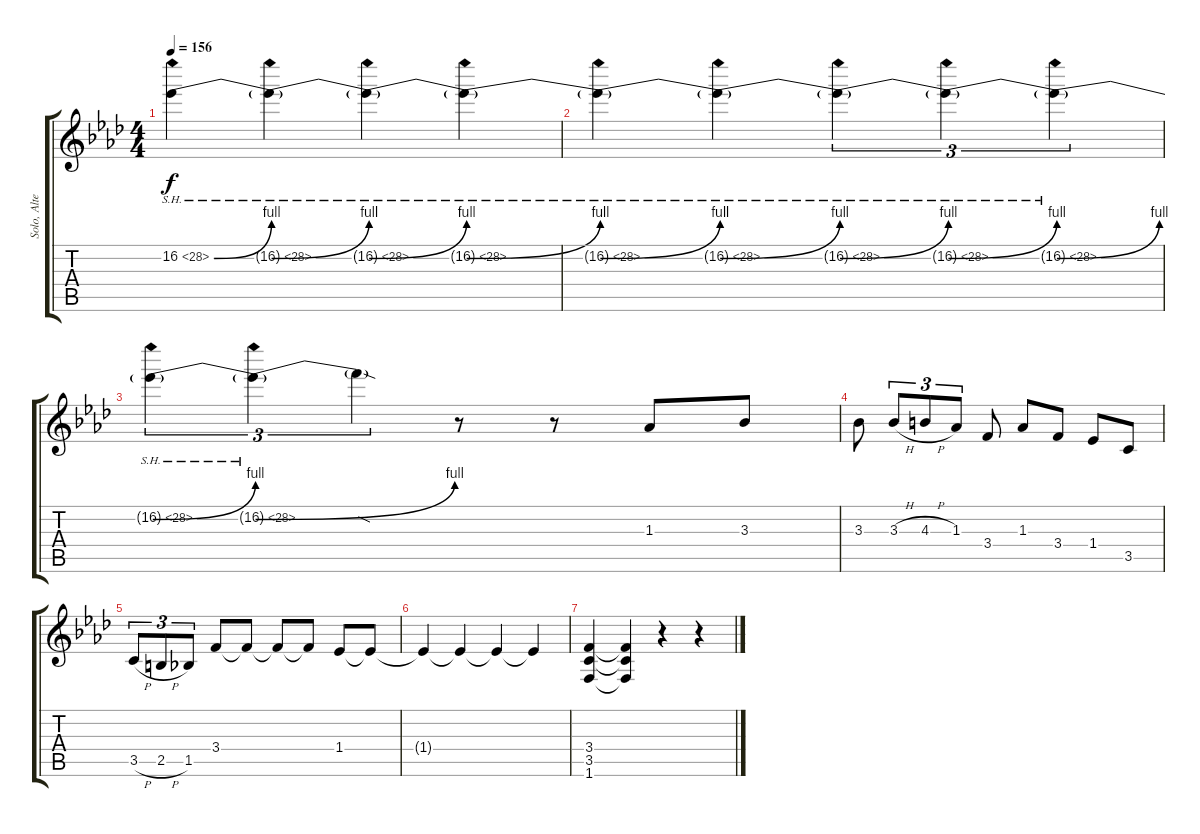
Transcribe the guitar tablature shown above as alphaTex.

\track ("Solo, Alternate" "Solo, Alte") {instrument overdrivenguitar}
\staff {score tabs}
\tuning (E4 B3 G3 D3 A2 E2) {hide}
\ts (4 4)
\tempo 156
\clef g2
\ks ab
16.2{be (bend 0 0 60 4) sh 12}.4{dy f} 16.2{be (bend 0 0 60 4) sh 12 t}.4 16.2{be (bend 0 0 60 4) sh 12 t}.4 16.2{be (bend 0 0 60 4) sh 12 t}.4 |
16.2{be (bend 0 0 60 4) sh 12 t}.4 16.2{be (bend 0 0 60 4) sh 12 t}.4 16.2{be (bend 0 0 60 4) sh 12 t}.4{tu (3 2)} 16.2{be (bend 0 0 60 4) sh 12 t}.4{tu (3 2)} 16.2{be (bend 0 0 60 4) sh 12 t}.4{tu (3 2)} |
16.2{be (bend 0 0 60 4) sh 12 t}.4{tu (3 2)} 16.2{be (bend 0 0 60 4) sh 12 t}.4{tu (3 2)} 16.2{sod t}.4{tu (3 2)} r.8 r.8 1.3.8 3.3.8 |
3.3.8 3.3{h}.8{tu (3 2)} 4.3{h}.8{tu (3 2)} 1.3.8{tu (3 2)} 3.4.8 1.3.8 3.4.8 1.4.8 3.5.8 |
3.5{h}.8{tu (3 2)} 2.5{h}.8{tu (3 2)} 1.5.8{tu (3 2)} 3.4.8 3.4{t}.8 3.4{t}.8 3.4{t}.8 1.4.8 1.4{t}.8 |
1.4{t}.4 1.4{t}.4 1.4{t}.4 1.4{t}.4 |
(3.4 3.5 1.6).4 (3.4{t} 3.5{t} 1.6{t}).4 r.4 r.4
